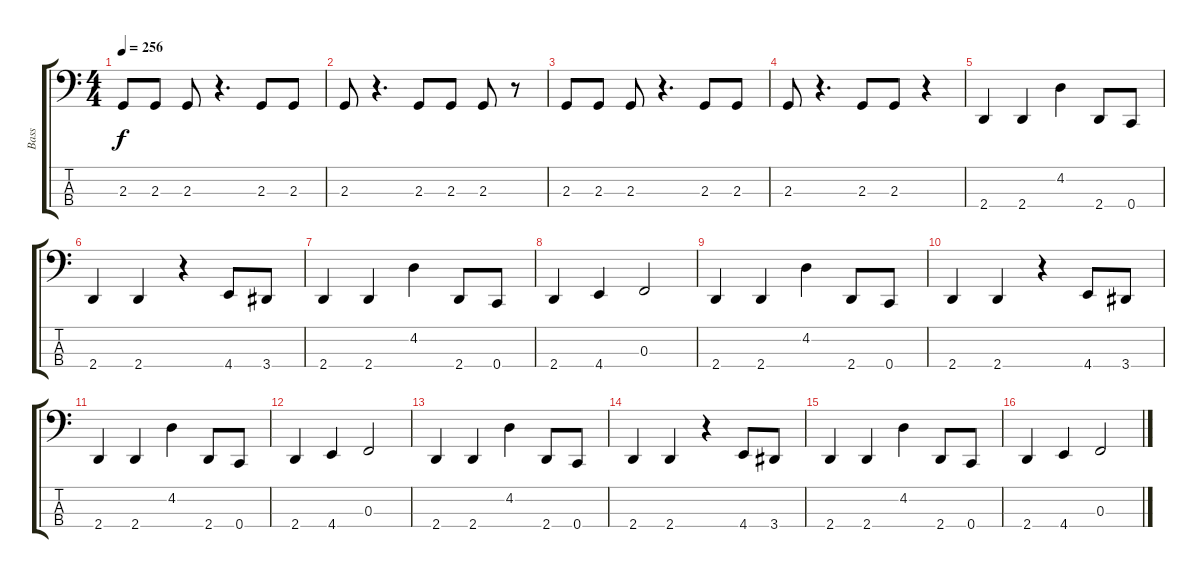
\track ("Bass" "Bass") {instrument electricbassfinger}
\staff {score tabs}
\tuning (Eb2 Bb1 F1 C1) {hide}
\ts (4 4)
\tempo 256
\clef f4
\ks c
2.3.8{dy f instrument electricbassfinger} 2.3.8 2.3.8 r.4{d} 2.3.8 2.3.8 |
2.3.8 r.4{d} 2.3.8 2.3.8 2.3.8 r.8 |
2.3.8 2.3.8 2.3.8 r.4{d} 2.3.8 2.3.8 |
2.3.8 r.4{d} 2.3.8 2.3.8 r.4 |
2.4.4 2.4.4 4.2.4 2.4.8 0.4.8 |
2.4.4 2.4.4 r.4 4.4.8 3.4.8 |
2.4.4 2.4.4 4.2.4 2.4.8 0.4.8 |
2.4.4 4.4.4 0.3.2 |
2.4.4 2.4.4 4.2.4 2.4.8 0.4.8 |
2.4.4 2.4.4 r.4 4.4.8 3.4.8 |
2.4.4 2.4.4 4.2.4 2.4.8 0.4.8 |
2.4.4 4.4.4 0.3.2 |
2.4.4 2.4.4 4.2.4 2.4.8 0.4.8 |
2.4.4 2.4.4 r.4 4.4.8 3.4.8 |
2.4.4 2.4.4 4.2.4 2.4.8 0.4.8 |
2.4.4 4.4.4 0.3.2
